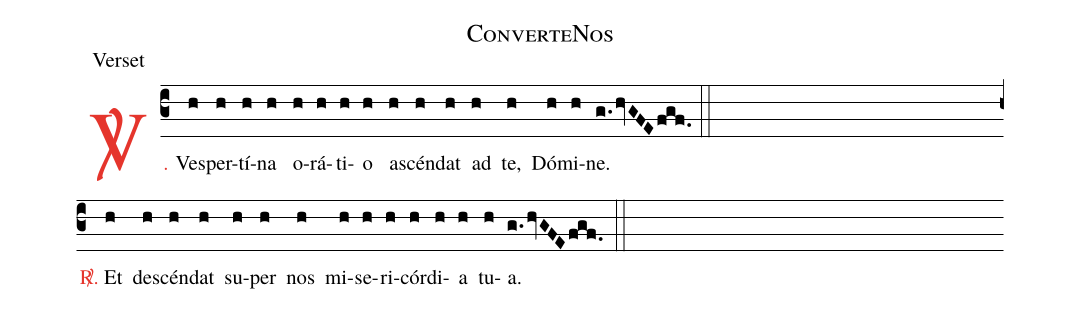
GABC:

name:ConverteNos;
office-part:Verset;
%%
(c3)
<c><sp>V/</sp>.</c> Ve(h)sper(h)tí(h)na(h) o(h)rá(h)ti(h)o(h) a(h)scén(h)dat(h) ad(h) te,(h) Dó(h)mi(h)ne.(g.hvGFEfgf.) (::) (Z)

<c><sp>R/</sp>.</c> Et(h) de(h)scén(h)dat(h) su(h)per(h) nos(h) mi(h)se(h)ri(h)cór(h)di(h)a(h) tu(h)a.(g.hvGFEfgf.) (::)
